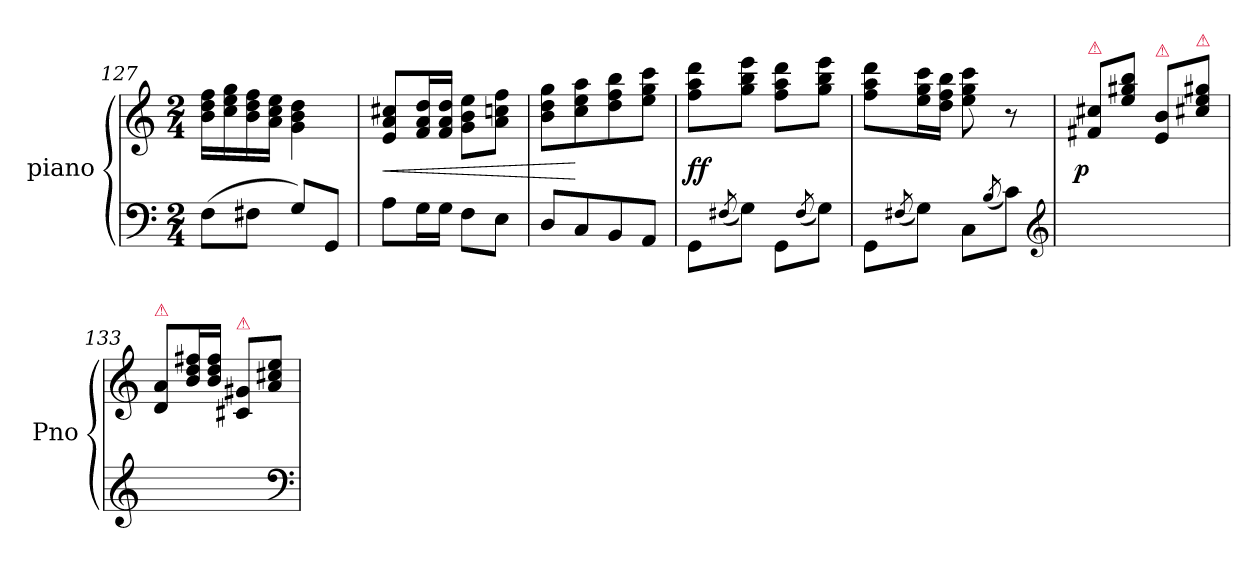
**kern	**kern	**dynam
*part1	*part1	*part1
*staff2	*staff1	*staff1/2
*I"piano	*	*
*I'Pno	*	*
*clefF4	*clefG2	*
*k[]	*k[]	*
*C:	*C:	*
*M2/4	*M2/4	*
=127	=127	=127
(8F\L	16b\ 16dd\ 16ff\LL	.
.	16cc\ 16ee\ 16gg\	.
8F#X\J	16b\ 16dd\ 16ff\	.
.	16a\ 16cc\ 16ee\JJ	.
8G/L)	4g\ 4b\ 4dd\	.
8GG/J	.	.
=128	=128	=128
8A\L	8e/ 8a/ 8cc#X/L	<
16G\L	16f/ 16a/ 16dd/L	.
16G\JJ	16f/ 16a/ 16dd/JJ	.
8F\L	8g\ 8b\ 8ee\L	.
8E\J	8a\ 8ccn\ 8ff\J	.
=129	=129	=129
8D/L	8b\ 8dd\ 8gg\L	.
8C/	8cc\ 8ee\ 8aa\	[
8BB/	8dd\ 8ff\ 8bb\	.
8AA/J	8ee\ 8gg\ 8ccc\J	.
=130	=130	=130
8GG\L	8ff\ 8aa\ 8ddd\L	ff
(8qF#X/	.	.
8G\J)	8gg\ 8bb\ 8eee\J	.
8GG\L	8ff\ 8aa\ 8ddd\L	.
(8qF#/	.	.
8G\J)	8gg\ 8bb\ 8eee\J	.
=131	=131	=131
8GG\L	8ff\ 8aa\ 8ddd\L	.
(8qF#X/	.	.
8G\J)	16ee\ 16gg\ 16ccc\L	.
.	16dd\ 16ff\ 16bb\JJ	.
8C\L	8ee\ 8gg\ 8ccc\	.
(8qB/	.	.
8c\J)	8r	.
*clefG2	*	*
=132	=132	=132
!	!LO:TX:a:color=crimson:t=⚠	!
!	!	!LO:DY:rj
2ryy	8f#X/ 8cc#X/L	p
.	8ee\ 8gg#X\ 8bb\J	.
!	!LO:TX:a:color=crimson:t=⚠	!
.	8e/ 8b/L	.
!	!LO:TX:a:color=crimson:t=⚠	!
.	8cc#X\ 8ee\ 8gg#X\J	.
=133	=133	=133
!	!LO:TX:a:color=crimson:t=⚠	!
2ryy	8d\ 8a\L	.
.	16b/ 16dd/ 16ff#X/L	.
.	16b/ 16dd/ 16ff#/JJ	.
!	!LO:TX:a:color=crimson:t=⚠	!
.	8c#X\ 8g#X\L	.
.	8a/ 8cc#X/ 8ee/J	.
*clefF4	*	*
=	=	=
*-	*-	*-
